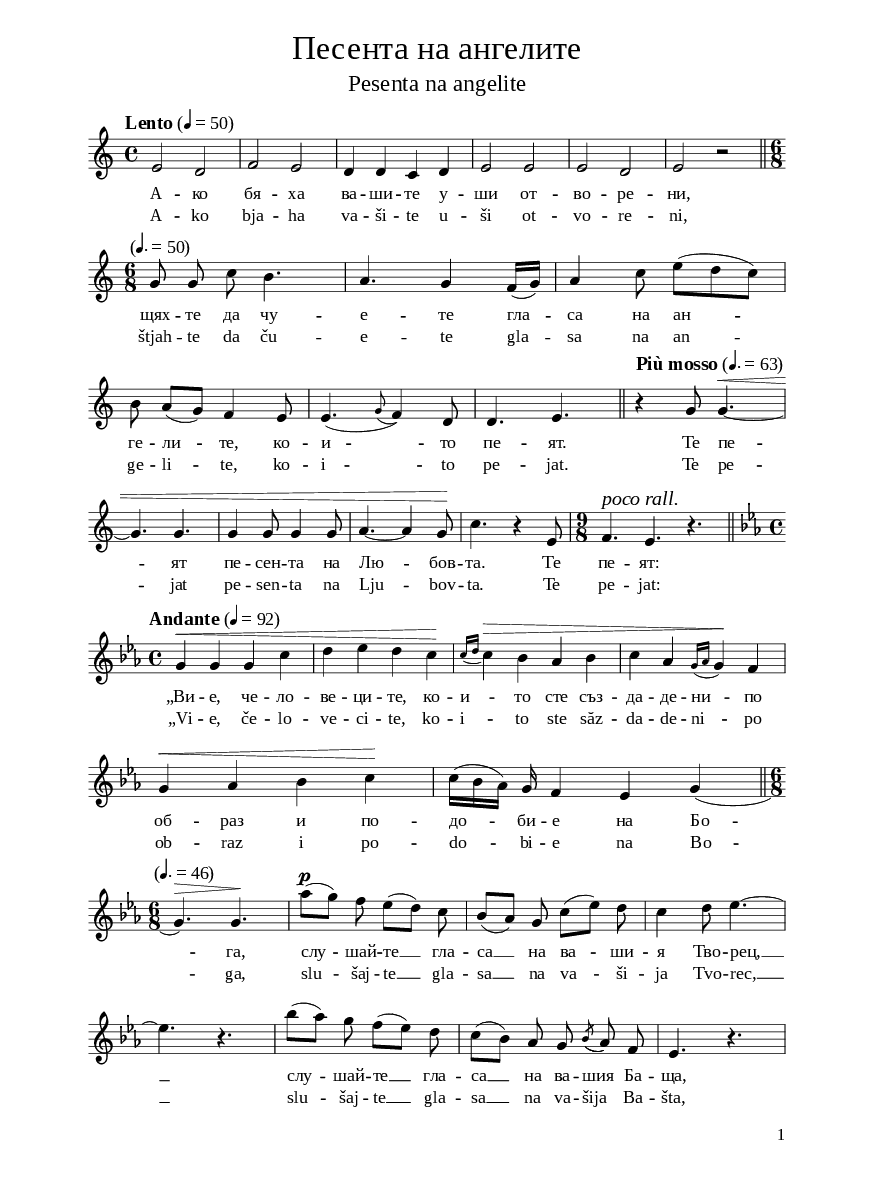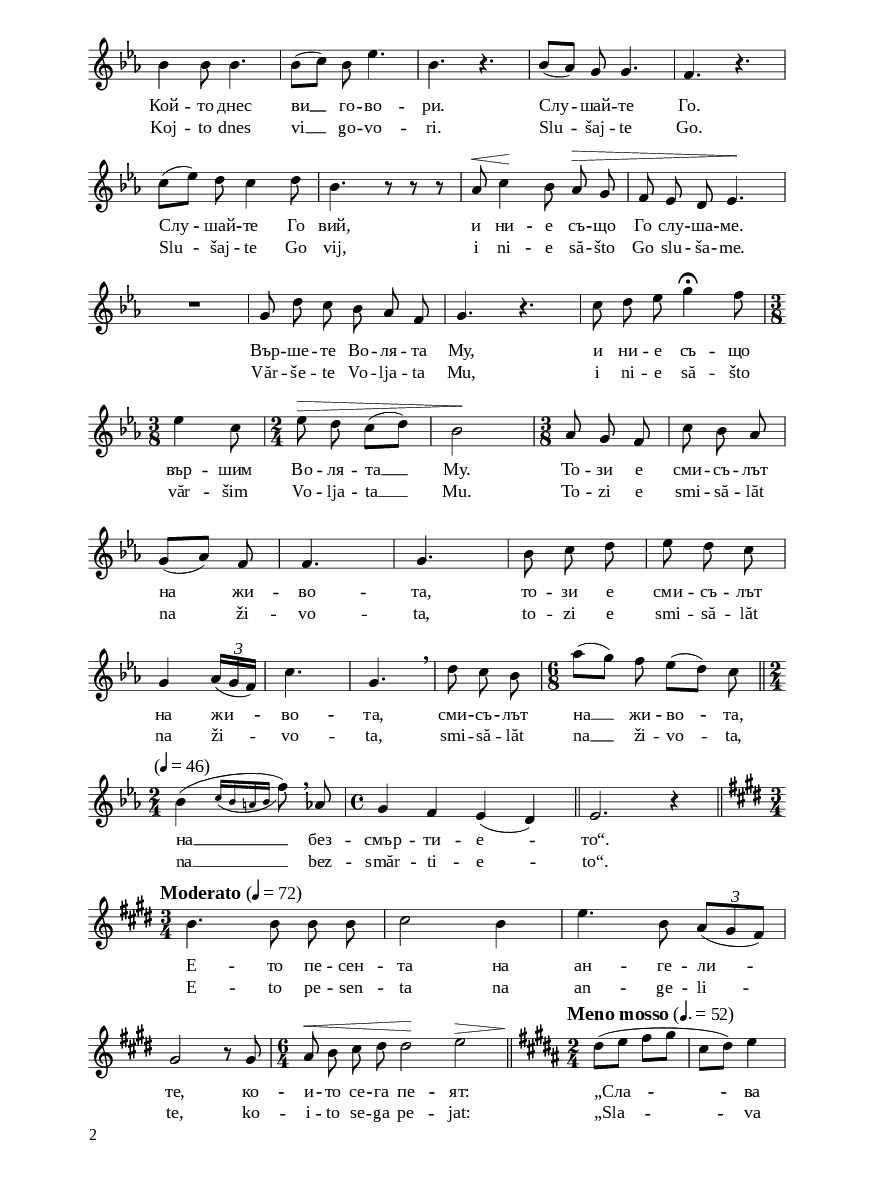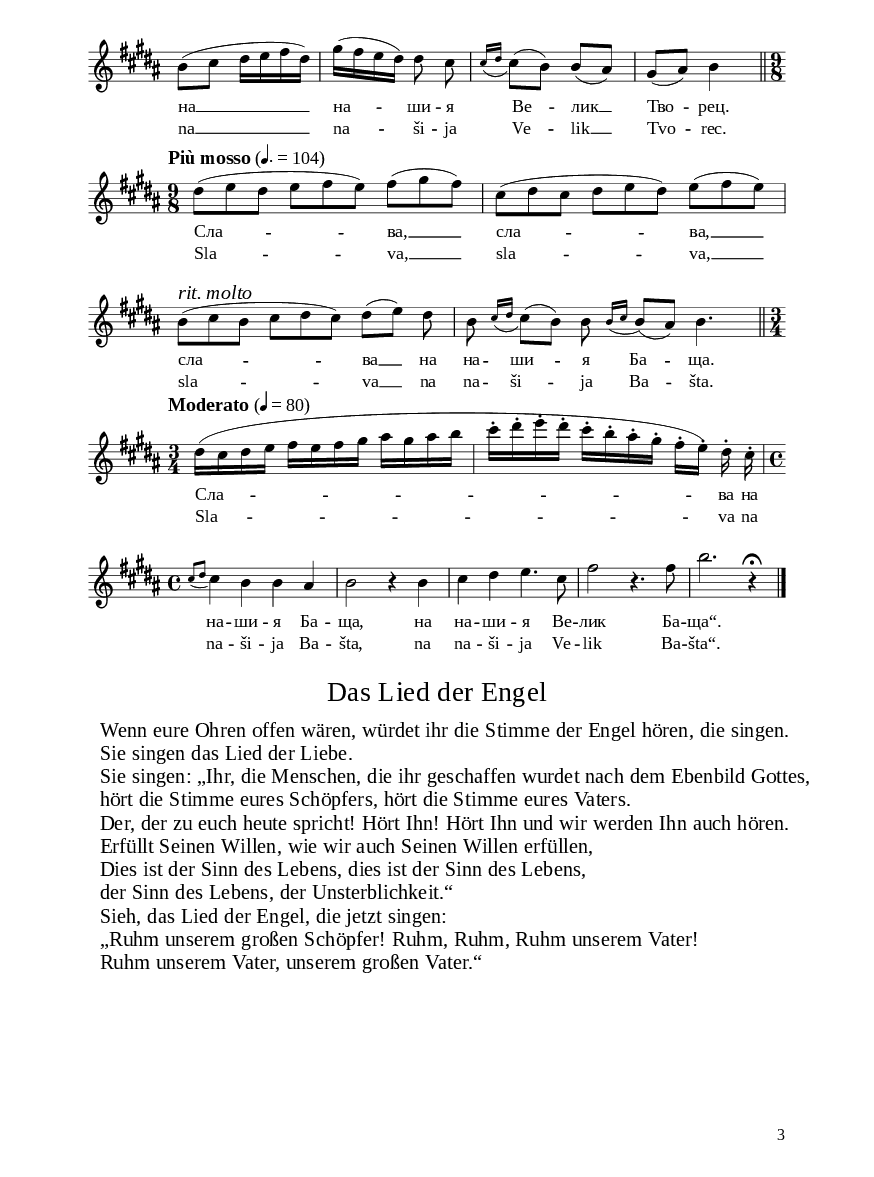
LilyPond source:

\version "2.24.4"

% include paper part and global functions
\include "include/globals.ily"

\bookpart {
  \label #'ref207
  \tocItem \markup "Песента на ангелите – Pesenta na angelite "
  \paper {
    print-all-headers = ##t
    print-page-number = ##t
    print-first-page-number = ##t

    % put page numbers on the bottom
    oddHeaderMarkup = \markup ""
    evenHeaderMarkup = \markup ""
    oddFooterMarkup = \markup
    \fill-line {
      ""
      \if \should-print-page-number \fromproperty #'page:page-number-string
    }
    evenFooterMarkup = \markup
    \fill-line {
      \if \should-print-page-number \fromproperty #'page:page-number-string
      ""
    }

    left-margin = 1.5\cm
    right-margin = 1.5\cm
    top-margin = 1.2\cm
    bottom-margin = 1.0\cm
    ragged-bottom = ##t % do not spread the staves to fill the whole vertical space

    % change distance between staves
    system-system-spacing =
    #'((basic-distance . 17)
       (minimum-distance . 8)
       (padding . 1.5)
       (stretchability . 12))
  }

  \header {
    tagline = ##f
  }
  \score {
    \include "include/score-layout.ily"

    \new Voice \absolute {
      \clef treble
      \key c \major
      \time 4/4
      \tempoFunc "Lento" 4 "50"
      \autoBeamOff
      \override Hairpin.to-barline = ##f
      \override Hairpin.after-line-breaking = ##t
      e'2  d'2 |  f'2  e'2 | % 2
      d'4  d'4  c'4  d'4 |  e'2
      e'2 | % 3
      e'2  d'2 | e'2 r2 | \break % 4
      \time 6/8  | \bar"||" % 4
      \tempoFunc "" 4. "50"
      g'8  g'8 c''8 b'4.  | % 5
      a'4.  g'4  f'16 ( [  g'16 ) ] | % 6
      a'4 c''8 e''8 ( [ d''8
      c''8 ) ] |\break  % 7
      b'8  a'8 ( [  g'8 ) ]  f'4  e'8
      | % 8
      e'4. ( \appoggiatura {  g'8 }  f'4 )
      d'8 | % 9
      d'4.  e'4. \bar"||" |
      \tempoFunc "Più mosso" 4. "63"
      r4  g'8
      g'4. ~ ^\< |  \break % 11
      g'4.  g'4. | % 12
      g'4  g'8  g'4  g'8 | % 13
      a'4. ~  a'4  g'8 _\!  | % 14
      c''4.  r4  e'8 |  % 15
      \time 9/8  | % 15
      f'4. ^\markup{ \huge \italic {poco rall.} }  e'4. r4. \bar
      "||" \break
      \key es \major \time 4/4 | % 16
      \tempoFunc "Andante" 4 "92"
      g'4 ^\<  g'4  g'4 c''4 | d''4
      es''4 d''4 c''4 ^\! | % 17
      \grace {  c''16 ( [  d''16 ] } c''4 ) ^\>
      bes'4  as'4 bes'4 | c''4
      as'4 \grace {  g'16 ( [  as'16 ] }  g'4 )
      ^\! f'4 | \break % 18
      g'4 ^\<  as'4 bes'4 c''4  ^\!
      c''16 ( [ bes'16  as'16 )  ] g'16
      f'4  es'4  g'4 (\bar "||"
      \break | % 19
      \time 6/8  | % 19
      \tempoFunc "" 4. "46"
      g'4. ^\> ) g'4.  ^\! |
      as''8 ( [ ^\p g''8 ) ] f''8
      es''8 ( [ d''8 ) ] c''8 | % 21
      bes'8 ( [  as'8 ) ]  g'8 c''8 ( [
      es''8 ) ] d''8 | % 22
      c''4 d''8 es''4. ~ \break | % 23
      es''4. r4. | % 24
      bes''8 ( [ as''8 ) ] g''8
      f''8 ( [ es''8 ) ] d''8 | % 25
      c''8 ( [ bes'8 ) ]  as'8  g'8
      \acciaccatura {  bes'8 ( }  as'8 )  f'8 | % 26
      es'4. r4. \break | % 27
      bes'4 bes'8 bes'4. | % 28
      bes'8 ( [ c''8 ) ] bes'8
      es''4. | % 29
      bes'4. r4. |
      bes'8 ( [  as'8 ) ]  g'8  g'4. | % 31
      f'4. r4. \break| % 32
      c''8 ( [ es''8 ) ] d''8 c''4
      d''8 | % 33
      bes'4. r8 r8 r8 | as'8 ^\<  % 34
      c''4 ^\! bes'8  as'8 ^\>  g'8 |
      f'8 es'8   d'8
      es'4. ^\! \break | % 36
      R2. | % 37
      g'8 d''8 c''8 bes'8
      as'8  f'8 | % 38
      g'4. r4. | % 39
      c''8 d''8 es''8 g''4
      ^\fermata f''8 \break |
      \time 3/8  |
      es''4 c''8 | % 41
      \time 2/4  | % 41
      es''8 ^\> d''8 c''8 ( [ d''8
      ) ] | % 42
      bes'2 ^\! | % 43
      \time 3/8  | % 43
      as'8  g'8  f'8 | % 44
      c''8 bes'8  as'8 \break | % 45
      g'8 ( [  as'8 ) ]  f'8 | % 46
      f'4. | % 47
      g'4. | % 48
      bes'8 c''8 d''8 | % 49
      es''8 d''8 c''8 \break |
      g'4 \once \omit TupletBracket
      \times 2/3  {
        as'16 ( [  g'16  f'16 ) ]
      }
      | % 51
      c''4. | % 52
      g'4.  \breathe | % 53
      d''8 c''8 bes'8 | % 54
      \time 6/8  | % 54
      as''8 ( [ g''8 ) ] f''8 es''8
      ( [ d''8 ) ] c''8 \bar "||"
      \break | % 55
      \time 2/4  | % 55
      \tempoFunc "" 4 "46" | % 55
      bes'4 ( \acciaccatura {
        c''16 [bes'16 a'16
        bes'16 ]
      }
      f''8 )  \breathe as'8  | % 56
      \time 4/4  | % 56
      g'4  f'4  es'4 (  d'4 ) \bar "||"
      es'2. r4 \bar "||"
      \break | % 58
      \once \override Staff.KeyCancellation.break-visibility = #all-invisible
      \key e \major \time 3/4 | % 58
      \tempoFunc "Moderato" 4 "72"
      b'4. b'8 b'8 b'8 | % 59
      cis''2 b'4 |
      e''4. b'8 \once \omit TupletBracket
      \times 2/3  {
        a'8 ( [  gis'8  fis'8 ) ]
      }
      | \break % 61
      gis'2 r8  gis'8 | % 62
      \time 6/4  | % 62
      a'8 ^\< b'8 cis''8 dis''8
      dis''2 ^\!
      \once \override Hairpin.to-barline = ##t
      e''2 ^\> \bar "||"
      \key b \major \time 2/4 | % 63
      \tempoFunc "Meno mosso" 4. "52"
      dis''8 ( [ _\! e''8 ] fis''8 [
      gis''8 ] | % 64
      cis''8 [ dis''8 ) ] e''4 | \break % 65
      b'8 ( [ cis''8 ] dis''16 [
      e''16 fis''16 dis''16 ) ]  | % 66
      gis''16 ( [ fis''16 e''16
      dis''16 ) ] dis''8 cis''8 | % 67
      \grace {  cis''16 ( [  dis''16 ] } cis''8 )
      ( [ b'8 ) ]  b'8 ( [  ais'8 ) ] | % 68
      gis'8 ( [  ais'8 ) ] b'4 \bar "||" \break
      \time 9/8  | % 69
      \tempoFunc "Più mosso" 4. "104"
      dis''8 ( [  e''8
      dis''8 ] e''8 [
      fis''8 e''8 ) ] fis''8 ( [ gis''8
      fis''8 ) ]  |
      cis''8 ( [ dis''8 cis''8 ]
      dis''8 [ e''8 dis''8 ) ] e''8 ( [
      fis''8 e''8 ) ] | \break % 71
      b'8 ( [ ^\markup{ \huge \italic {rit. molto} } cis''8
      b'8 ] cis''8 [ dis''8 cis''8
      ) ] dis''8 (  [e''8] ) dis''8  | % 72

      b'8  \acciaccatura { cis''16  [  dis''16 ] }
      cis''8 [( b'8 )]

      b'8  \acciaccatura { b'16 [  cis''16 ] }
      b'8 [( ais'8 )]

      b'4. \break | % 73
      \time 3/4  | \bar "||" % 73
      \tempoFunc "Moderato" 4 "80"
      \once \override Slur.positions = #'(1.5 . 2.6) dis''16 ( [ cis''16 dis''16
      e''16 ] fis''16 [ e''16 fis''16
      gis''16 ] ais''16 [ gis''16
      ais''16 b''16  ] | cis'''16  -. [
      dis'''16 -. e'''16 -. dis'''16 -. ]
      cis'''16 -. [ b''16 -. ais''16 -.
      gis''16  -. ] fis''16 -. [e''16] )
      -. dis''16 -. cis''16 -. | \break
      \time 4/4
      \acciaccatura {  cis''8 [  dis''8 ] } cis''4
      b'4 b'4 ais'4  |
      b'2 r4 b'4 | cis''4 dis''4 e''4. cis''8
      |

      fis''2  r4. fis''8 | b''2. r4 \fermata \bar "|."
    }

    \addlyrics {
      А
      -- ко бя -- ха ва -- ши -- те у -- ши
      от -- во -- ре -- ни, щях -- те да
      чу -- е -- те гла -- са на ан
      --  ге -- ли -- те, ко -- и
      --  то пе -- ят. Те пе --
      ят пе -- сен -- та на Лю -- бов
      -- та. Те пе -- ят: „Ви -- е, че --
      ло -- ве -- ци -- те, ко -- и --
      то сте съз -- да -- де -- ни --
      по об -- раз и по -- до --
      би -- е на Бо -- га, слу -- шай
      -- те __  гла -- са __  на ва --
      ши -- я Тво -- рец, __ слу --
      шай -- те __  гла -- са __  на ва
      -- шия Ба -- ща, Кой -- то днес
      ви __  го -- во -- ри. Слу -- шай
      -- те Го. Слу -- шай -- те Го
      вий, и ни -- е съ -- що Го слу --
      ша -- ме. Вър -- ше -- те Во -- ля --
      та Му, и ни -- е съ -- що вър --
      шим Во -- ля -- та __  Му. То -- зи
      е сми -- съ -- лът на  жи -- во
      -- та, то -- зи е сми -- съ -- лът
      на жи --  во -- та, сми -- съ
      -- лът на __ жи -- во -- та, на __
      без -- смър -- ти
      -- е -- то“. Е -- то пе -- сен --
      та на ан -- ге -- ли  --  те,
      ко -- и -- то се -- га пе -- ят:
      „Сла --     ва на __
      на --
      ши -- я "       Ве" -- лик __
      Тво -- рец. Сла --
      ва, __  сла --
      ва, __  сла --
      ва __ на на   -- "    ши" --
      я "     Ба" -- ща. Сла -- ва на  "    на" -- ши -- я Ба
      -- ща, на на -- ши -- я Ве -- лик Ба -- ща“.}

      \addlyrics {
        A
        -- ko bja -- ha va -- ši -- te u -- ši
        ot -- vo -- re -- ni, štjah -- te da
        ču -- e -- te gla -- sa na an
        --  ge -- li -- te, ko -- i
        --  to pe -- jat. Te pe --
        jat pe -- sen -- ta na Lju -- bov
        -- ta. Te pe -- jat: „Vi -- e, če --
        lo -- ve -- ci -- te, ko -- i --
        to ste săz -- da -- de -- ni --
        po ob -- raz i po -- do --
        bi -- e na Bo -- ga, slu -- šaj
        -- te __  gla -- sa __  na va --
        ši -- ja Tvo -- rec, __ slu --
        šaj -- te __  gla -- sa __  na va
        -- šija Ba -- šta, Koj -- to dnes
        vi __  go -- vo -- ri. Slu -- šaj
        -- te Go. Slu -- šaj -- te Go
        vij, i ni -- e să -- što Go slu --
        ša -- me. Văr -- še -- te Vo -- lja --
        ta Mu, i ni -- e să -- što văr --
        šim Vo -- lja -- ta __  Mu. To -- zi
        e smi -- să -- lăt na  ži -- vo
        -- ta, to -- zi e smi -- să -- lăt
        na ži --  vo -- ta, smi -- să
        -- lăt na __ ži -- vo -- ta, na __
        bez -- smăr -- ti
        -- e -- to“. E -- to pe -- sen --
        ta na an -- ge -- li  --  te,
        ko -- i -- to se -- ga pe -- jat:
        „Sla --     va na __
        na --
        ši -- ja "       Ve" -- lik __
        Tvo -- rec. Sla --
        va, __  sla --
        va, __  sla --
        va __ na na   -- "    ši" --
        ja "     Ba" -- šta. Sla -- va na  "    na" -- ši -- ja Ba
        -- šta, na na -- ši -- ja Ve -- lik Ba -- šta“.}

        \header {
          title = \titleFunc "Песента на ангелите" "Pesenta na angelite"
        }

        \midi{}

      } % score

      \markup \vspace #1
      % include foreign translation(s) of the song
      \version "2.24.4"

\markup \fill-line { \fontsize #deTitleFontSize "Das Lied der Engel" }
\markup \null
\markup \null
\markup \abs-fontsize #10 {
 
  \override #`(baseline-skip . ,deCoupletBaselineSkip)

  \column {

 \line { " "Wenn eure Ohren offen wären, würdet ihr die Stimme der Engel hören, die singen. }

 \line { " "Sie singen das Lied der Liebe. }

 \line { " "Sie singen: „Ihr, die Menschen, die ihr geschaffen wurdet nach dem Ebenbild Gottes, }

 \line { " "hört die Stimme eures Schöpfers, hört die Stimme eures Vaters. }

 \line { " "Der, der zu euch heute spricht! Hört Ihn! Hört Ihn und wir werden Ihn auch hören. }

 \line { " "Erfüllt Seinen Willen, wie wir auch Seinen Willen erfüllen,
 }
 \line { " "Dies ist der Sinn des Lebens, dies ist der Sinn des Lebens, }

 \line { " "der Sinn des Lebens, der Unsterblichkeit.“ }

 \line { " "Sieh, das Lied der Engel, die jetzt singen: }

 \line { " "„Ruhm unserem großen Schöpfer! Ruhm, Ruhm, Ruhm unserem Vater! }

 \line { " "Ruhm unserem Vater, unserem großen Vater.“ }
  }
}


    } % bookpart

    % Più mosso
    %
